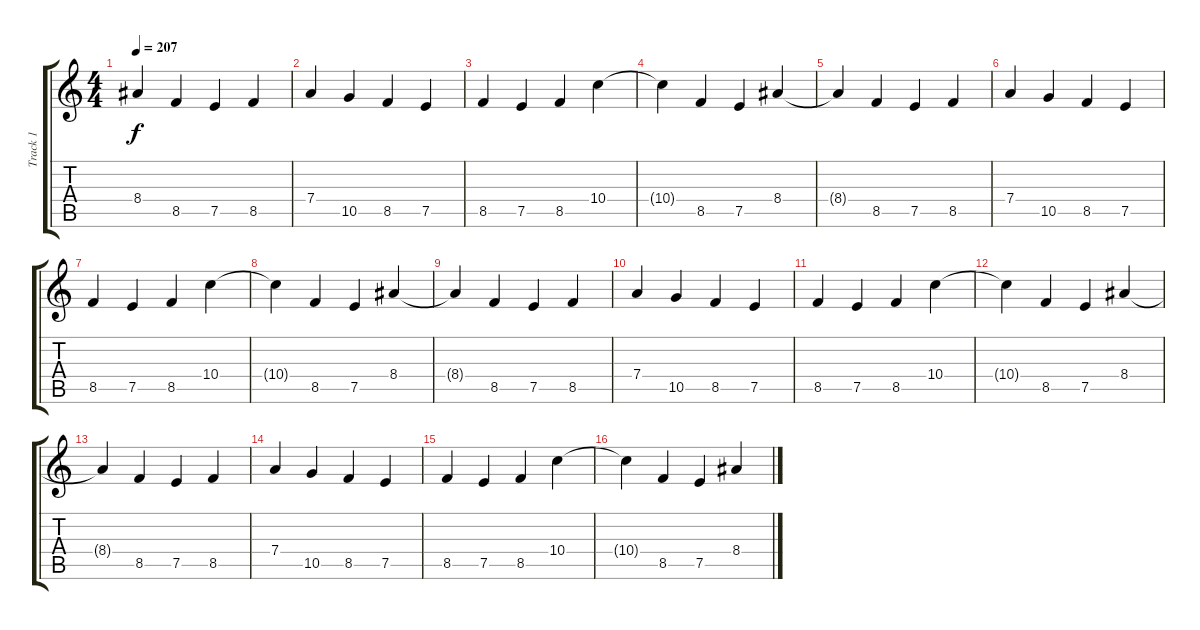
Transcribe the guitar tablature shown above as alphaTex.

\track ("Track 1" "Track 1") {instrument distortionguitar}
\staff {score tabs}
\tuning (E4 B3 G3 D3 A2 D2) {hide}
\ts (4 4)
\tempo 207
\clef g2
\ks c
8.4{t}.4{dy f} 8.5.4 7.5.4 8.5.4 |
7.4.4 10.5.4 8.5.4 7.5.4 |
8.5.4 7.5.4 8.5.4 10.4.4 |
10.4{t}.4 8.5.4 7.5.4 8.4.4 |
8.4{t}.4 8.5.4 7.5.4 8.5.4 |
7.4.4 10.5.4 8.5.4 7.5.4 |
8.5.4 7.5.4 8.5.4 10.4.4 |
10.4{t}.4 8.5.4 7.5.4 8.4.4 |
8.4{t}.4 8.5.4 7.5.4 8.5.4 |
7.4.4 10.5.4 8.5.4 7.5.4 |
8.5.4 7.5.4 8.5.4 10.4.4 |
10.4{t}.4 8.5.4 7.5.4 8.4.4 |
8.4{t}.4 8.5.4 7.5.4 8.5.4 |
7.4.4 10.5.4 8.5.4 7.5.4 |
8.5.4 7.5.4 8.5.4 10.4.4 |
10.4{t}.4 8.5.4 7.5.4 8.4.4
